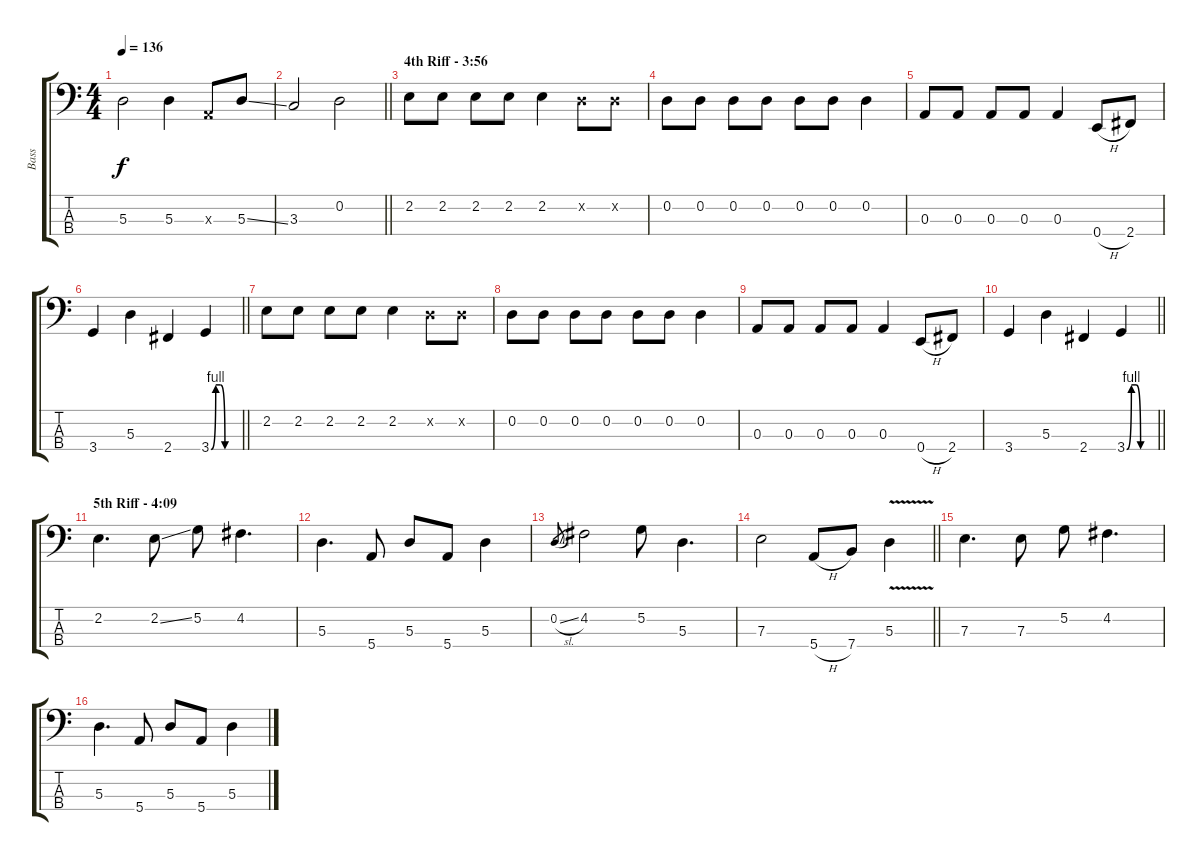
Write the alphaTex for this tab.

\track ("Bass" "Bass") {instrument electricbassfinger}
\staff {score tabs}
\tuning (G2 D2 A1 E1) {hide}
\ts (4 4)
\tempo 136
\clef f4
\ks c
5.3.2{dy f} 5.3.4 0.3{x}.8 5.3{ss}.8 |
\barLineRight lightlight
3.3.2 0.2.2 |
\section ("" "4th Riff - 3:56")
2.2.8 2.2.8 2.2.8 2.2.8 2.2.4 0.2{x}.8 0.2{x}.8 |
0.2.8 0.2.8 0.2.8 0.2.8 0.2.8 0.2.8 0.2.4 |
0.3.8 0.3.8 0.3.8 0.3.8 0.3.4 0.4{h}.8 2.4.8 |
\barLineRight lightlight
3.4.4 5.3.4 2.4.4 3.4{be (custom 0 0 10 4 20 4 30 0 60 0)}.4 |
2.2.8 2.2.8 2.2.8 2.2.8 2.2.4 0.2{x}.8 0.2{x}.8 |
0.2.8 0.2.8 0.2.8 0.2.8 0.2.8 0.2.8 0.2.4 |
0.3.8 0.3.8 0.3.8 0.3.8 0.3.4 0.4{h}.8 2.4.8 |
\barLineRight lightlight
3.4.4 5.3.4 2.4.4 3.4{be (custom 0 0 10 4 20 4 30 0 60 0)}.4 |
\section ("" "5th Riff - 4:09")
2.2.4{d} 2.2{ss}.8 5.2.8 4.2.4{d} |
5.3.4{d} 5.4.8 5.3.8 5.4.8 5.3.4 |
0.2{sl}.8{gr} 4.2.2 5.2.8 5.3.4{d} |
\barLineRight lightlight
7.3.2 5.4{h}.8 7.4.8 5.3{v}.4 |
7.3.4{d} 7.3.8 5.2.8 4.2.4{d} |
5.3.4{d} 5.4.8 5.3.8 5.4.8 5.3.4
